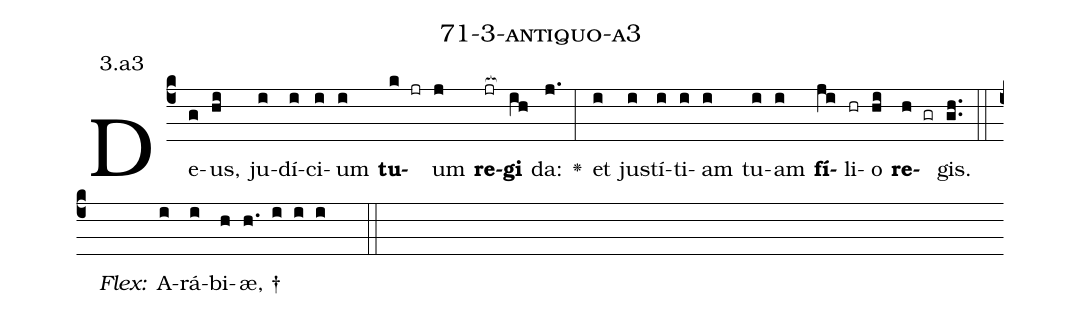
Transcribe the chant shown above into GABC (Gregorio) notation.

name: 71-3-antiquo-a3;
annotation: 3.a3;
%%
(c4)De(g)us,(hi) ju(i)dí(i)ci(i)um(i) <b>tu</b>(k jr)um(j) <b>re</b>(jr[ocb:1{])<b>gi</b>(ih[ocb:0}]) da:(j.) <v>\greheightstar</v>(:) et(i) jus(i)tí(i)ti(i)am(i) tu(i)am(i) <b>fí</b>(ji)li(hr)o(hi) <b>re</b>(h gr)gis.(gh..) (::)
<i>Flex:</i>()  A(i)rá(i)bi(h)æ, †(h. i i i  ::)

%E(i) u(i) o(ji) u(hi) a(h) e.(gh..) (::)
